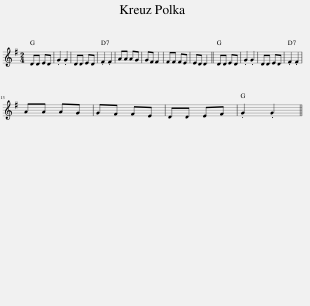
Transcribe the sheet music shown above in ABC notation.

X:1
L:1/8
M:2/4
I:linebreak $
K:G
V:1 treble
V:1
 DD ED | .G2 .G2 | DD ED | .F2 .F2 | AA AG | %5
 GF F2 | FF FE | ED D2 || DD ED | .G2 .G2 | %10
 DD ED | .F2 .F2 |$ AA AG | GF FE | DD EF | %15
 .G2 .G2 || %16
